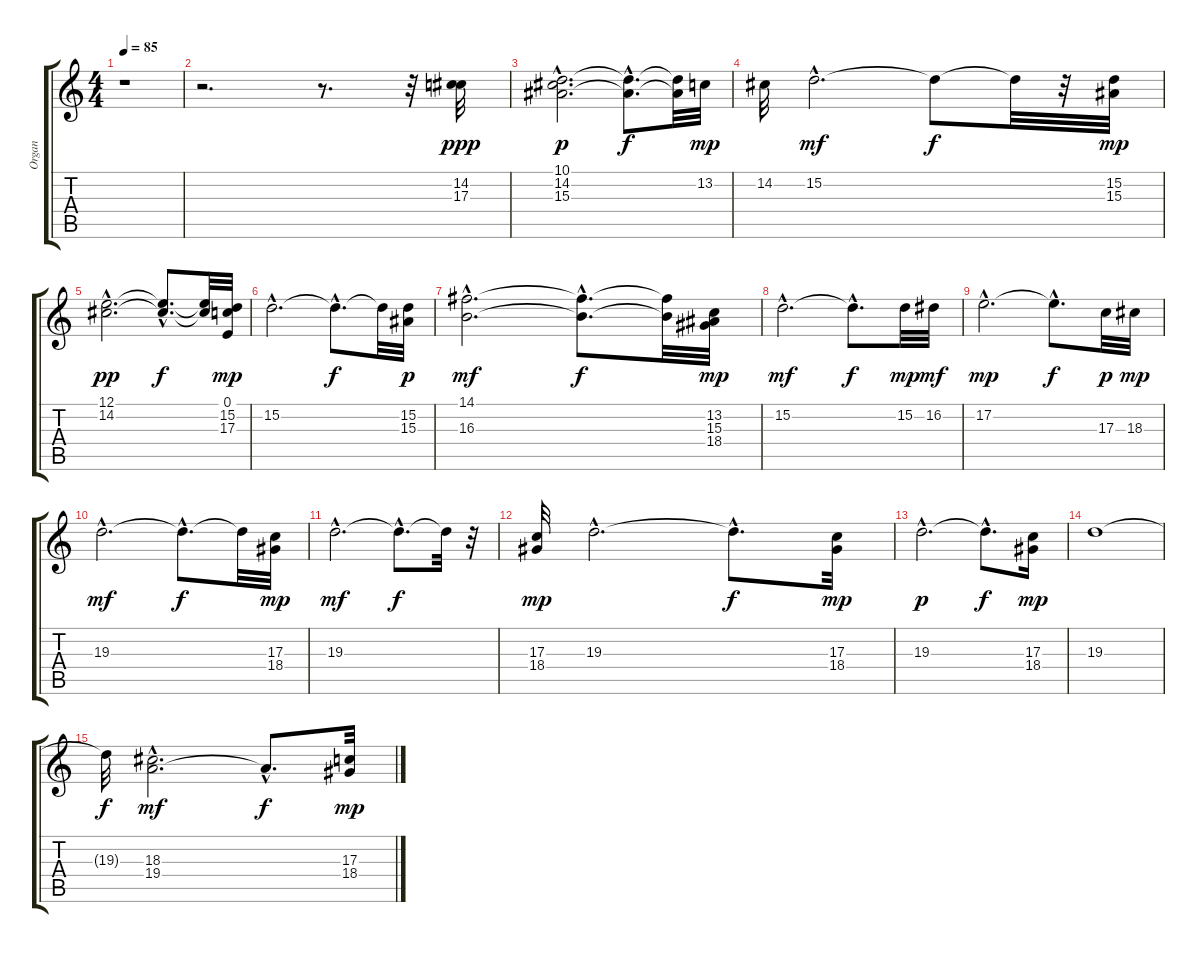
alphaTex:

\track ("Organ" "Organ") {instrument drawbarorgan}
\staff {score tabs}
\tuning (E4 B3 G3 D3 A2 E2) {hide}
\ts (4 4)
\tempo 85
\clef g2
\ks c
r.1{dy f} |
r.2{d} r.8{d} r.32 (14.2 17.3).32{dy ppp} |
(10.1{hac} 14.2 15.3{hac}).2{d dy p} (10.1{hac t} 15.3{hac t}).8{d dy f} (10.1{t} 15.3{t}).32 13.2.32{dy mp} |
14.2.32 15.2{hac}.2{d dy mf} 15.2{t}.8{dy f} 15.2{t}.32 r.32 (15.2 15.3).32{dy mp} |
(12.1{hac} 14.2{hac}).2{d dy pp} (12.1{hac t} 14.2{hac t}).8{d dy f} (12.1{t} 14.2{t}).32 (0.1 15.2 17.3).32{dy mp} |
15.2{hac}.2{d} 15.2{hac t}.8{d dy f} 15.2{t}.32 (15.2 15.3).32{dy p} |
(14.1{hac} 16.3{hac}).2{d dy mf} (14.1{hac t} 16.3{hac t}).8{d dy f} (14.1{t} 16.3{t}).32 (13.2 15.3 18.4).32{dy mp} |
15.2{hac}.2{d dy mf} 15.2{hac t}.8{d dy f} 15.2.32{dy mp} 16.2.32{dy mf} |
17.2{hac}.2{d dy mp} 17.2{hac t}.8{d dy f} 17.3.32{dy p} 18.3.32{dy mp} |
19.3{hac}.2{d dy mf} 19.3{hac t}.8{d dy f} 19.3{t}.32 (17.3 18.4).32{dy mp} |
19.3{hac}.2{d dy mf} 19.3{hac t}.8{d dy f} 19.3{t}.32 r.32 |
(17.3 18.4).32{dy mp volume 5} 19.3{hac}.2{d} 19.3{hac t}.8{d dy f} (17.3 18.4).32{dy mp} |
19.3{hac}.2{d dy p} 19.3{hac t}.8{d dy f} (17.3 18.4).16{dy mp} |
19.3.1{volume 0} |
19.3{t}.32{dy f} (18.3 19.4{hac}).2{d dy mf} 19.4{hac t}.8{d dy f} (17.3 18.4).32{dy mp}
